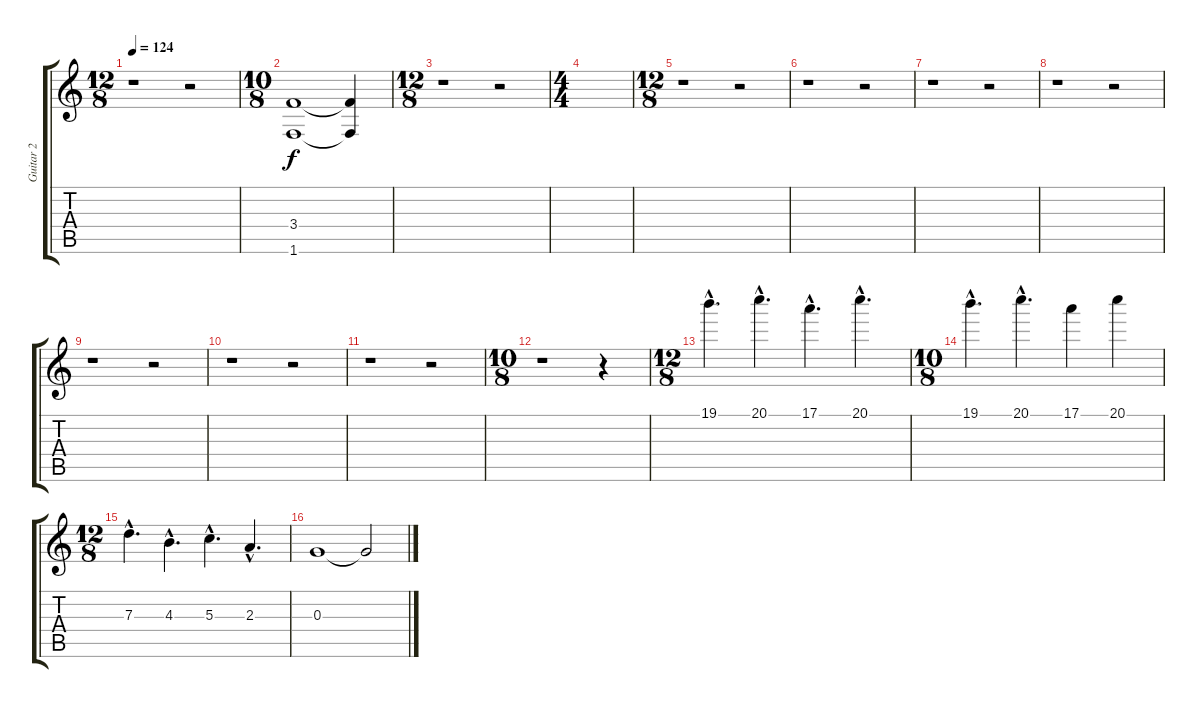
\track ("Guitar 2" "Guitar 2") {instrument acousticguitarsteel}
\staff {score tabs}
\tuning (E4 B3 G3 D3 A2 E2) {hide}
\ts (12 8)
\tempo 124
\clef g2
\ks c
r.1{dy f} r.2 |
\ts (10 8)
(3.4 1.6).1 (3.4{t} 1.6{t}).4 |
\ts (12 8)
r.1 r.2 |
\ts (4 4)
|
\ts (12 8)
r.1 r.2 |
r.1 r.2 |
r.1 r.2 |
r.1 r.2 |
r.1 r.2 |
r.1 r.2 |
r.1 r.2 |
\ts (10 8)
r.1 r.4 |
\ts (12 8)
19.1{hac}.4{d} 20.1{hac}.4{d} 17.1{hac}.4{d} 20.1{hac}.4{d} |
\ts (10 8)
19.1{hac}.4{d} 20.1{hac}.4{d} 17.1.4 20.1.4 |
\ts (12 8)
7.3{hac}.4{d} 4.3{hac}.4{d} 5.3{hac}.4{d} 2.3{hac}.4{d} |
0.3.1 0.3{t}.2
